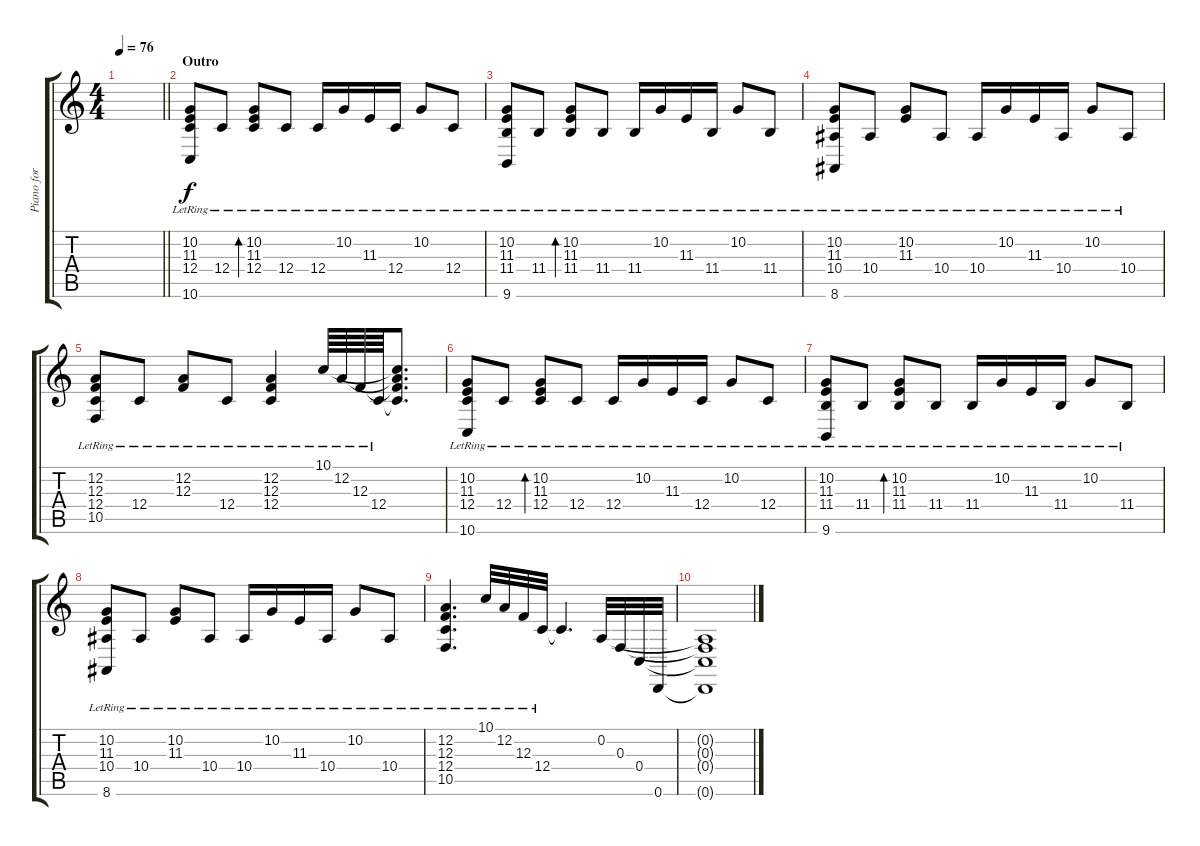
\track ("Piano for Guitar" "Piano for ") {instrument acousticgrandpiano}
\staff {score tabs}
\tuning (D4 A3 F3 C3 G2 D2) {hide}
\ts (4 4)
\tempo 76
\clef g2
\barLineRight lightlight
\ks c
|
\section ("" "Outro")
(10.2{lr} 11.3{lr} 12.4{lr} 10.6{lr}).8 12.4{lr}.8 (10.2{lr} 11.3{lr} 12.4).8{bd 120} 12.4{lr}.8 12.4{lr}.16 10.2{lr}.16 11.3{lr}.16 12.4{lr}.16 10.2{lr}.8 12.4{lr}.8 |
(10.2{lr} 11.3{lr} 11.4{lr} 9.6{lr}).8 11.4{lr}.8 (10.2{lr} 11.3{lr} 11.4).8{bd 120} 11.4{lr}.8 11.4{lr}.16 10.2{lr}.16 11.3{lr}.16 11.4{lr}.16 10.2{lr}.8 11.4{lr}.8 |
(10.2{lr} 11.3{lr} 10.4{lr} 8.6{lr}).8 10.4{lr}.8 (10.2{lr} 11.3{lr}).8 10.4{lr}.8 10.4{lr}.16 10.2{lr}.16 11.3{lr}.16 10.4{lr}.16 10.2{lr}.8 10.4{lr}.8 |
(12.2{lr} 12.3{lr} 12.4{lr} 10.5{lr}).8 12.4{lr}.8 (12.2{lr} 12.3{lr}).8 12.4{lr}.8 (12.2{lr} 12.3{lr} 12.4{lr}).4 10.1{lr}.64 12.2{lr}.64 12.3{lr}.64 12.4{lr}.64 (10.1{t} 12.2{t} 12.3{t} 12.4{t}).8{d} |
(10.2{lr} 11.3{lr} 12.4{lr} 10.6{lr}).8 12.4{lr}.8 (10.2{lr} 11.3{lr} 12.4).8{bd 120} 12.4{lr}.8 12.4{lr}.16 10.2{lr}.16 11.3{lr}.16 12.4{lr}.16 10.2{lr}.8 12.4{lr}.8 |
(10.2{lr} 11.3{lr} 11.4{lr} 9.6{lr}).8 11.4{lr}.8 (10.2{lr} 11.3{lr} 11.4).8{bd 120} 11.4{lr}.8 11.4{lr}.16 10.2{lr}.16 11.3{lr}.16 11.4{lr}.16 10.2{lr}.8 11.4{lr}.8 |
(10.2{lr} 11.3{lr} 10.4{lr} 8.6{lr}).8 10.4{lr}.8 (10.2{lr} 11.3{lr}).8 10.4{lr}.8 10.4{lr}.16 10.2{lr}.16 11.3{lr}.16 10.4{lr}.16 10.2{lr}.8 10.4{lr}.8 |
(12.2{lr} 12.3{lr} 12.4{lr} 10.5{lr}).4{d} 10.1{lr}.32 12.2{lr}.32 12.3{lr}.32 12.4{lr}.32 12.4{t}.4{d} 0.2.32 0.3.32 0.4.32 0.6.32 |
(0.2{t} 0.3{t} 0.4{t} 0.6{t}).1
